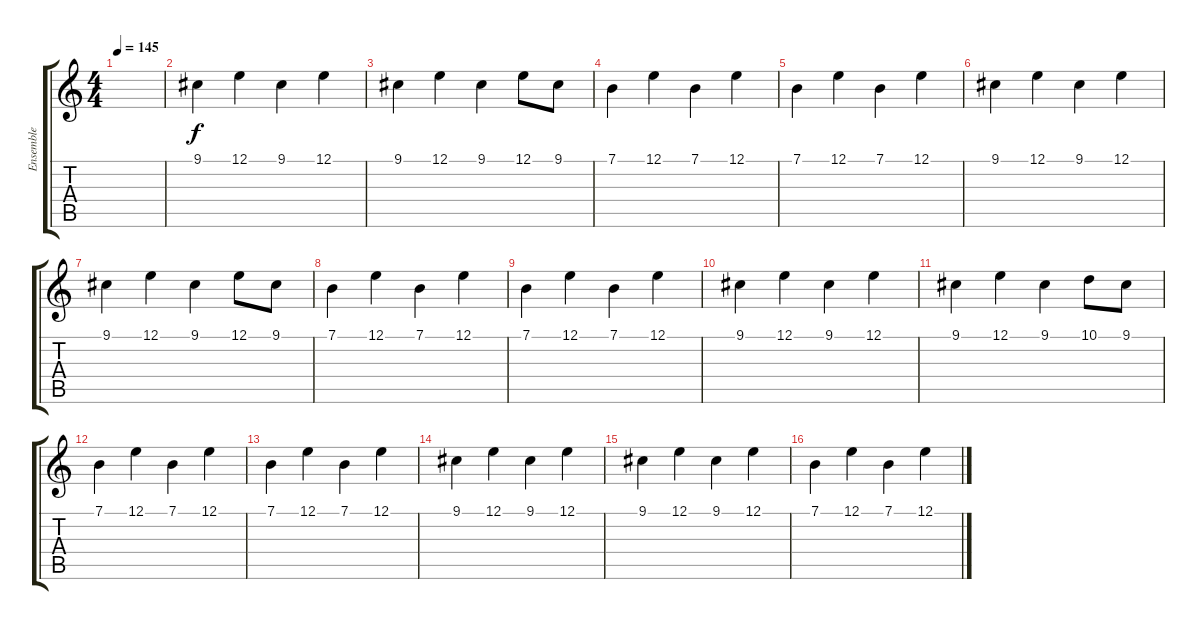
\track ("Ensemble" "Ensemble") {instrument stringensemble1}
\staff {score tabs}
\tuning (E4 B3 G3 D3 A2 E2) {hide}
\ts (4 4)
\tempo 145
\clef g2
\ks c
|
9.1.4{volume 9} 12.1.4 9.1.4 12.1.4 |
9.1.4 12.1.4 9.1.4 12.1.8 9.1.8 |
7.1.4 12.1.4 7.1.4 12.1.4 |
7.1.4 12.1.4 7.1.4 12.1.4 |
9.1.4 12.1.4 9.1.4 12.1.4 |
9.1.4 12.1.4 9.1.4 12.1.8 9.1.8 |
7.1.4 12.1.4 7.1.4 12.1.4 |
7.1.4 12.1.4 7.1.4 12.1.4 |
9.1.4 12.1.4 9.1.4 12.1.4 |
9.1.4 12.1.4 9.1.4 10.1.8 9.1.8 |
7.1.4 12.1.4 7.1.4 12.1.4 |
7.1.4 12.1.4 7.1.4 12.1.4 |
9.1.4 12.1.4 9.1.4 12.1.4 |
9.1.4 12.1.4 9.1.4 12.1.4 |
7.1.4 12.1.4 7.1.4 12.1.4
